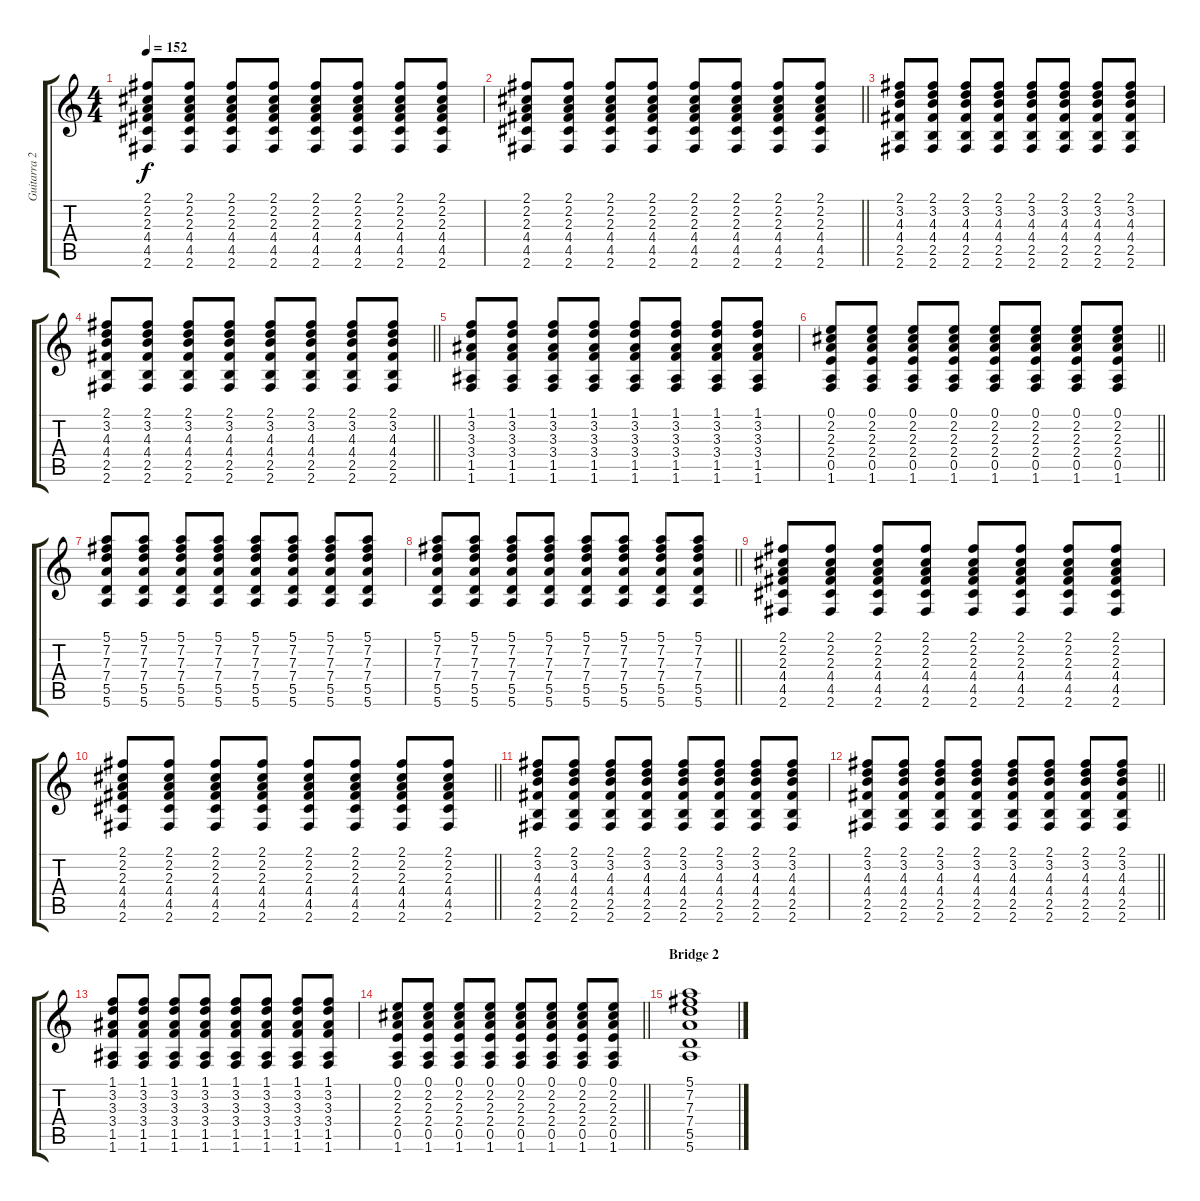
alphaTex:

\track ("Guitarra 2" "Guitarra 2") {instrument overdrivenguitar}
\staff {score tabs}
\tuning (E4 B3 G3 D3 A2 E2) {hide}
\ts (4 4)
\tempo 152
\clef g2
\ks c
(2.1 2.2 2.3 4.4 4.5 2.6).8{dy f} (2.1 2.2 2.3 4.4 4.5 2.6).8 (2.1 2.2 2.3 4.4 4.5 2.6).8 (2.1 2.2 2.3 4.4 4.5 2.6).8 (2.1 2.2 2.3 4.4 4.5 2.6).8 (2.1 2.2 2.3 4.4 4.5 2.6).8 (2.1 2.2 2.3 4.4 4.5 2.6).8 (2.1 2.2 2.3 4.4 4.5 2.6).8 |
\barLineRight lightlight
(2.1 2.2 2.3 4.4 4.5 2.6).8 (2.1 2.2 2.3 4.4 4.5 2.6).8 (2.1 2.2 2.3 4.4 4.5 2.6).8 (2.1 2.2 2.3 4.4 4.5 2.6).8 (2.1 2.2 2.3 4.4 4.5 2.6).8 (2.1 2.2 2.3 4.4 4.5 2.6).8 (2.1 2.2 2.3 4.4 4.5 2.6).8 (2.1 2.2 2.3 4.4 4.5 2.6).8 |
(2.1 3.2 4.3 4.4 2.5 2.6).8 (2.1 3.2 4.3 4.4 2.5 2.6).8 (2.1 3.2 4.3 4.4 2.5 2.6).8 (2.1 3.2 4.3 4.4 2.5 2.6).8 (2.1 3.2 4.3 4.4 2.5 2.6).8 (2.1 3.2 4.3 4.4 2.5 2.6).8 (2.1 3.2 4.3 4.4 2.5 2.6).8 (2.1 3.2 4.3 4.4 2.5 2.6).8 |
\barLineRight lightlight
(2.1 3.2 4.3 4.4 2.5 2.6).8 (2.1 3.2 4.3 4.4 2.5 2.6).8 (2.1 3.2 4.3 4.4 2.5 2.6).8 (2.1 3.2 4.3 4.4 2.5 2.6).8 (2.1 3.2 4.3 4.4 2.5 2.6).8 (2.1 3.2 4.3 4.4 2.5 2.6).8 (2.1 3.2 4.3 4.4 2.5 2.6).8 (2.1 3.2 4.3 4.4 2.5 2.6).8 |
(1.1 3.2 3.3 3.4 1.5 1.6).8 (1.1 3.2 3.3 3.4 1.5 1.6).8 (1.1 3.2 3.3 3.4 1.5 1.6).8 (1.1 3.2 3.3 3.4 1.5 1.6).8 (1.1 3.2 3.3 3.4 1.5 1.6).8 (1.1 3.2 3.3 3.4 1.5 1.6).8 (1.1 3.2 3.3 3.4 1.5 1.6).8 (1.1 3.2 3.3 3.4 1.5 1.6).8 |
\barLineRight lightlight
(0.1 2.2 2.3 2.4 0.5 1.6).8 (0.1 2.2 2.3 2.4 0.5 1.6).8 (0.1 2.2 2.3 2.4 0.5 1.6).8 (0.1 2.2 2.3 2.4 0.5 1.6).8 (0.1 2.2 2.3 2.4 0.5 1.6).8 (0.1 2.2 2.3 2.4 0.5 1.6).8 (0.1 2.2 2.3 2.4 0.5 1.6).8 (0.1 2.2 2.3 2.4 0.5 1.6).8 |
(5.1 7.2 7.3 7.4 5.5 5.6).8 (5.1 7.2 7.3 7.4 5.5 5.6).8 (5.1 7.2 7.3 7.4 5.5 5.6).8 (5.1 7.2 7.3 7.4 5.5 5.6).8 (5.1 7.2 7.3 7.4 5.5 5.6).8 (5.1 7.2 7.3 7.4 5.5 5.6).8 (5.1 7.2 7.3 7.4 5.5 5.6).8 (5.1 7.2 7.3 7.4 5.5 5.6).8 |
\barLineRight lightlight
(5.1 7.2 7.3 7.4 5.5 5.6).8 (5.1 7.2 7.3 7.4 5.5 5.6).8 (5.1 7.2 7.3 7.4 5.5 5.6).8 (5.1 7.2 7.3 7.4 5.5 5.6).8 (5.1 7.2 7.3 7.4 5.5 5.6).8 (5.1 7.2 7.3 7.4 5.5 5.6).8 (5.1 7.2 7.3 7.4 5.5 5.6).8 (5.1 7.2 7.3 7.4 5.5 5.6).8 |
(2.1 2.2 2.3 4.4 4.5 2.6).8 (2.1 2.2 2.3 4.4 4.5 2.6).8 (2.1 2.2 2.3 4.4 4.5 2.6).8 (2.1 2.2 2.3 4.4 4.5 2.6).8 (2.1 2.2 2.3 4.4 4.5 2.6).8 (2.1 2.2 2.3 4.4 4.5 2.6).8 (2.1 2.2 2.3 4.4 4.5 2.6).8 (2.1 2.2 2.3 4.4 4.5 2.6).8 |
\barLineRight lightlight
(2.1 2.2 2.3 4.4 4.5 2.6).8 (2.1 2.2 2.3 4.4 4.5 2.6).8 (2.1 2.2 2.3 4.4 4.5 2.6).8 (2.1 2.2 2.3 4.4 4.5 2.6).8 (2.1 2.2 2.3 4.4 4.5 2.6).8 (2.1 2.2 2.3 4.4 4.5 2.6).8 (2.1 2.2 2.3 4.4 4.5 2.6).8 (2.1 2.2 2.3 4.4 4.5 2.6).8 |
(2.1 3.2 4.3 4.4 2.5 2.6).8 (2.1 3.2 4.3 4.4 2.5 2.6).8 (2.1 3.2 4.3 4.4 2.5 2.6).8 (2.1 3.2 4.3 4.4 2.5 2.6).8 (2.1 3.2 4.3 4.4 2.5 2.6).8 (2.1 3.2 4.3 4.4 2.5 2.6).8 (2.1 3.2 4.3 4.4 2.5 2.6).8 (2.1 3.2 4.3 4.4 2.5 2.6).8 |
\barLineRight lightlight
(2.1 3.2 4.3 4.4 2.5 2.6).8 (2.1 3.2 4.3 4.4 2.5 2.6).8 (2.1 3.2 4.3 4.4 2.5 2.6).8 (2.1 3.2 4.3 4.4 2.5 2.6).8 (2.1 3.2 4.3 4.4 2.5 2.6).8 (2.1 3.2 4.3 4.4 2.5 2.6).8 (2.1 3.2 4.3 4.4 2.5 2.6).8 (2.1 3.2 4.3 4.4 2.5 2.6).8 |
(1.1 3.2 3.3 3.4 1.5 1.6).8 (1.1 3.2 3.3 3.4 1.5 1.6).8 (1.1 3.2 3.3 3.4 1.5 1.6).8 (1.1 3.2 3.3 3.4 1.5 1.6).8 (1.1 3.2 3.3 3.4 1.5 1.6).8 (1.1 3.2 3.3 3.4 1.5 1.6).8 (1.1 3.2 3.3 3.4 1.5 1.6).8 (1.1 3.2 3.3 3.4 1.5 1.6).8 |
\barLineRight lightlight
(0.1 2.2 2.3 2.4 0.5 1.6).8 (0.1 2.2 2.3 2.4 0.5 1.6).8 (0.1 2.2 2.3 2.4 0.5 1.6).8 (0.1 2.2 2.3 2.4 0.5 1.6).8 (0.1 2.2 2.3 2.4 0.5 1.6).8 (0.1 2.2 2.3 2.4 0.5 1.6).8 (0.1 2.2 2.3 2.4 0.5 1.6).8 (0.1 2.2 2.3 2.4 0.5 1.6).8 |
\section ("" "Bridge 2")
(5.1 7.2 7.3 7.4 5.5 5.6).1
